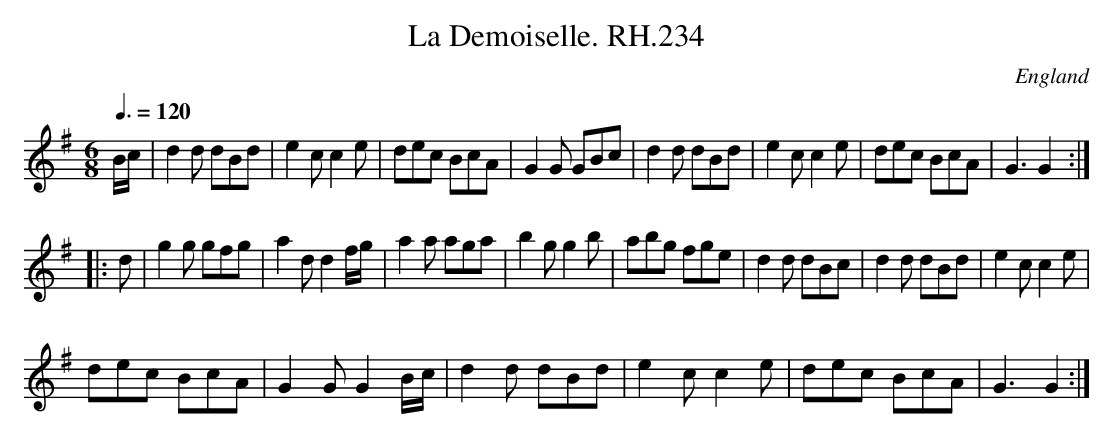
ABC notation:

X:1
T:La Demoiselle. RH.234
O:England
M:6/8
L:1/8
Q:3/8=120
K:G
B/c/|d2d dBd|e2c c2e|dec BcA|G2G GBc|\
d2d dBd|e2c c2e|dec BcA|G3 G2:|
|:d|g2g gfg|a2d d2f/g/|a2a aga|b2g g2b|\
abg fge|d2d dBc|d2d dBd|e2c c2e|
dec BcA|G2G G2B/c/|d2d dBd|\
e2c c2e|dec BcA|G3 G2:|
